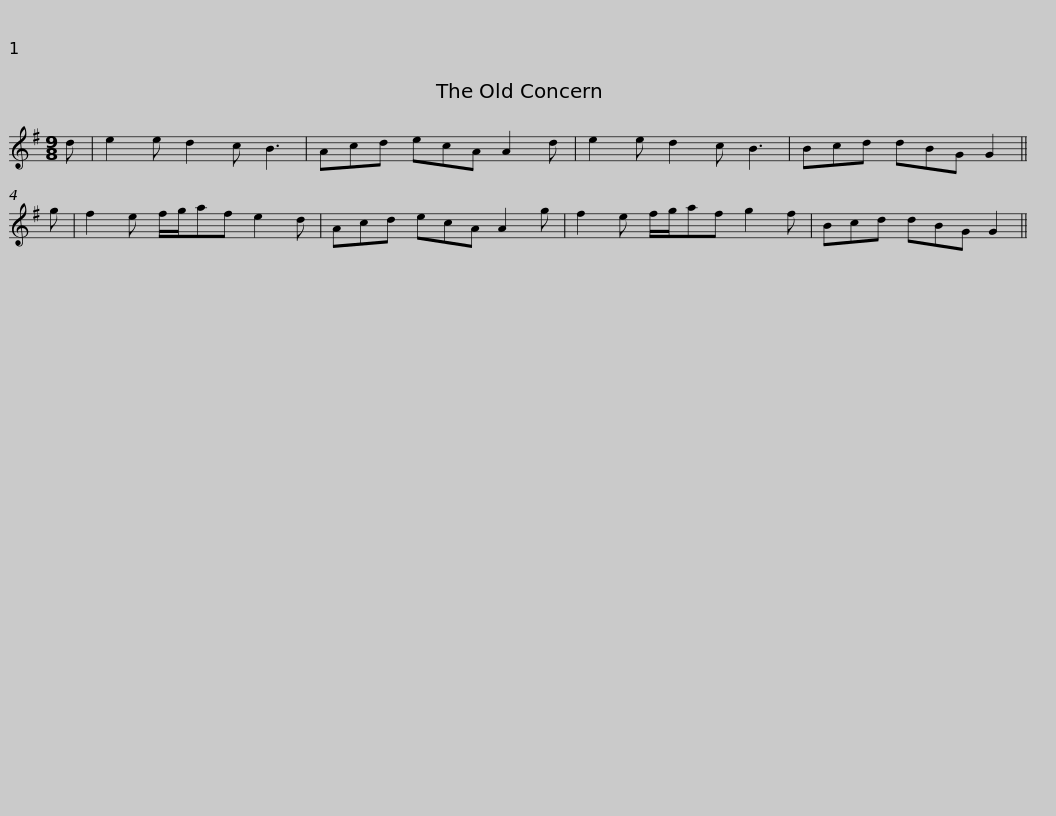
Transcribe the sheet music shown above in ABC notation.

X:1
L:1/8
M:9/8
I:linebreak $
K:G
V:1 treble
V:1
 d | e2 e d2 c B3 | Acd ecA A2 d | e2 e d2 c B3 | Bcd dBG G2 || %5
 g | f2 e f/g/af e2 d |$ Acd ecA A2 g | f2 e f/g/af g2 f | Bcd dBG G2 || %10
